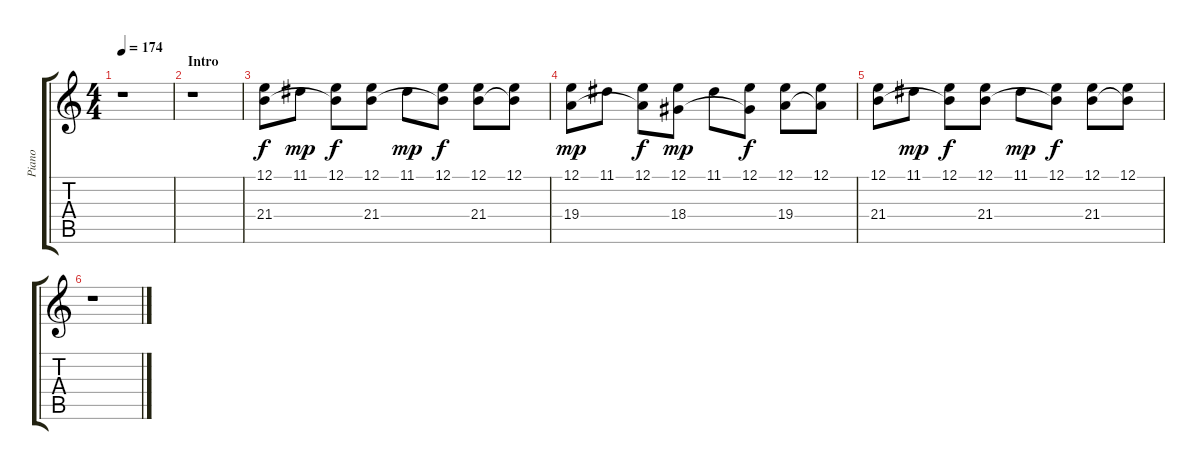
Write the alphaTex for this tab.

\track ("Piano" "Piano") {instrument acousticgrandpiano}
\staff {score tabs}
\tuning (E4 B3 G3 D3 A2 E2) {hide}
\ts (4 4)
\tempo 174
\clef g2
\ks c
r.1{dy f instrument acousticgrandpiano} |
\section ("" "Intro")
r.1 |
(12.1 21.4).8 11.1.8{dy mp} (12.1 21.4{t}).8{dy f} (12.1 21.4).8 11.1.8{dy mp} (12.1 21.4{t}).8{dy f} (12.1 21.4).8 (12.1 21.4{t}).8 |
(12.1 19.4).8{dy mp} 11.1.8 (12.1 19.4{t}).8{dy f} (12.1 18.4).8{dy mp} 11.1.8 (12.1 18.4{t}).8{dy f} (12.1 19.4).8 (12.1 19.4{t}).8 |
(12.1 21.4).8 11.1.8{dy mp} (12.1 21.4{t}).8{dy f} (12.1 21.4).8 11.1.8{dy mp} (12.1 21.4{t}).8{dy f} (12.1 21.4).8 (12.1 21.4{t}).8 |
r.1
